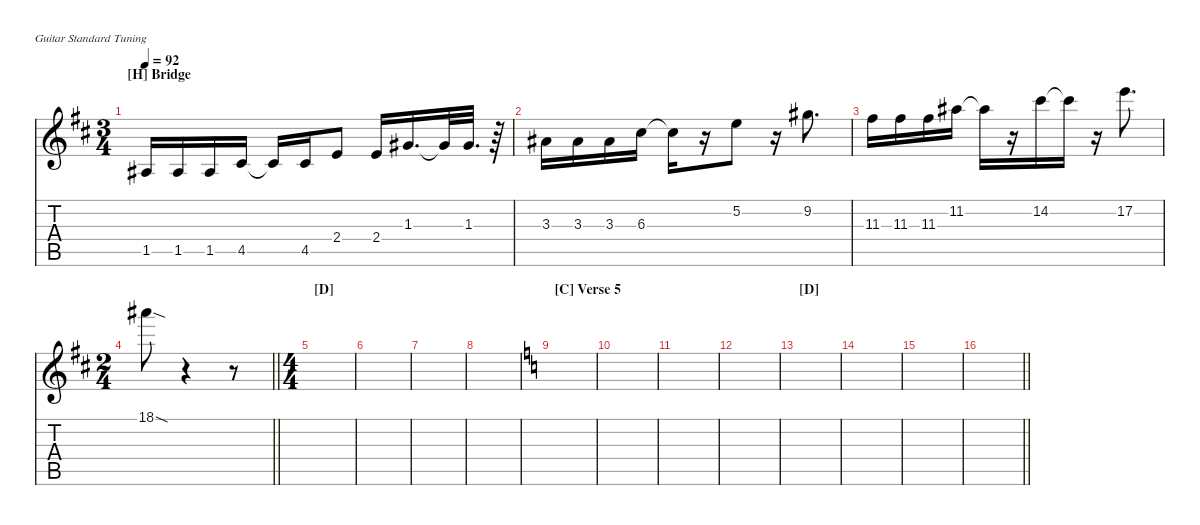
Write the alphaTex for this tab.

\hideDynamics
\bracketExtendMode nobrackets
\singleTrackTrackNamePolicy hidden
\multiTrackTrackNamePolicy hidden
\firstSystemTrackNameMode fullname
\firstSystemTrackNameOrientation horizontal
\otherSystemsTrackNameOrientation horizontal
\track ("Guitar 2" "E-Gt") {instrument distortionguitar}
\staff {score tabs}
\tuning (E4 B3 G3 D3 A2 E2)
\ts (3 4)
\section ("H" "Bridge")
\tempo 92
\clef g2
\ks d
1.5{acc #}.16{dy f beam Up} 1.5{acc #}.16{beam Up} 1.5{acc #}.16{beam Up} 4.5{acc #}.16{beam Up} 4.5{t acc #}.16{beam Up} 4.5{acc #}.16{beam Up} 2.4{acc forcenatural}.8{beam Up} 2.4{acc forcenatural}.16{beam Up} 1.3{acc #}.16{d dy ff beam Up} 1.3{t acc #}.32{beam Up} 1.3{acc #}.32{d beam Up} r.64{beam Up} |
3.3{acc #}.16{dy f beam Down} 3.3{acc #}.16{beam Down} 3.3{acc #}.16{beam Down} 6.3{acc #}.16{beam Down} 6.3{t acc #}.16{beam Down} r.16{beam Down} 5.2{acc forcenatural}.8{beam Down} r.16{beam Down} 9.2{acc #}.8{d beam Down} |
11.3{acc #}.16{beam Down} 11.3{acc #}.16{beam Down} 11.3{acc #}.16{beam Down} 11.2{acc #}.16{beam Down} 11.2{t acc #}.16{beam Down} r.16{beam Down} 14.2{acc #}.16{beam Down} 14.2{t acc #}.16{beam Down} r.16{beam Down} 17.2{acc forcenatural}.8{d beam Down} |
\ts (2 4)
\barLineRight lightlight
18.1{sod acc #}.8{beam Down} r.4{beam Down} r.8{beam Down} |
\ts (4 4)
\section ("D" "")
|
|
|
|
\section ("C" "Verse 5")
\ks c
|
|
|
|
\section ("D" "")
|
|
|
\barLineRight lightlight
